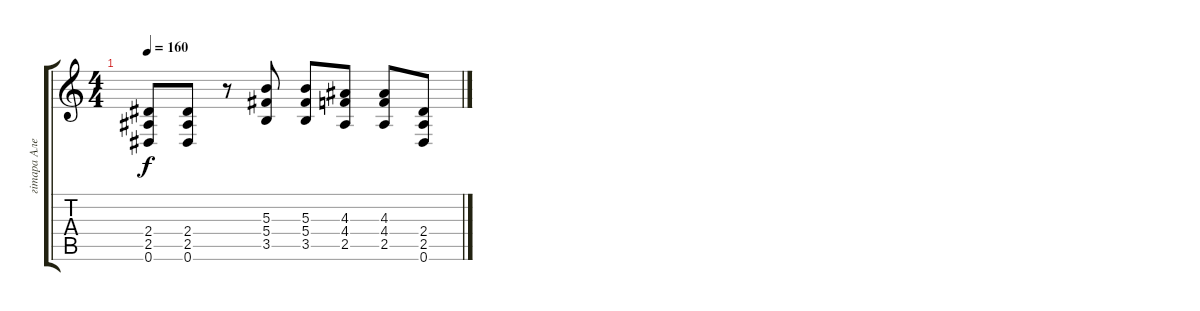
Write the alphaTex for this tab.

\track ("гiтара Алесь" "гiтара Але") {instrument distortionguitar}
\staff {score tabs}
\tuning (Eb4 Bb3 Gb3 Db3 Ab2 Eb2) {hide}
\ts (4 4)
\tempo 160
\clef g2
\ks c
(2.4 2.5 0.6).8{dy f} (2.4 2.5 0.6).8 r.8 (5.3 5.4 3.5).8 (5.3 5.4 3.5).8 (4.3 4.4 2.5).8 (4.3 4.4 2.5).8 (2.4 2.5 0.6).8
